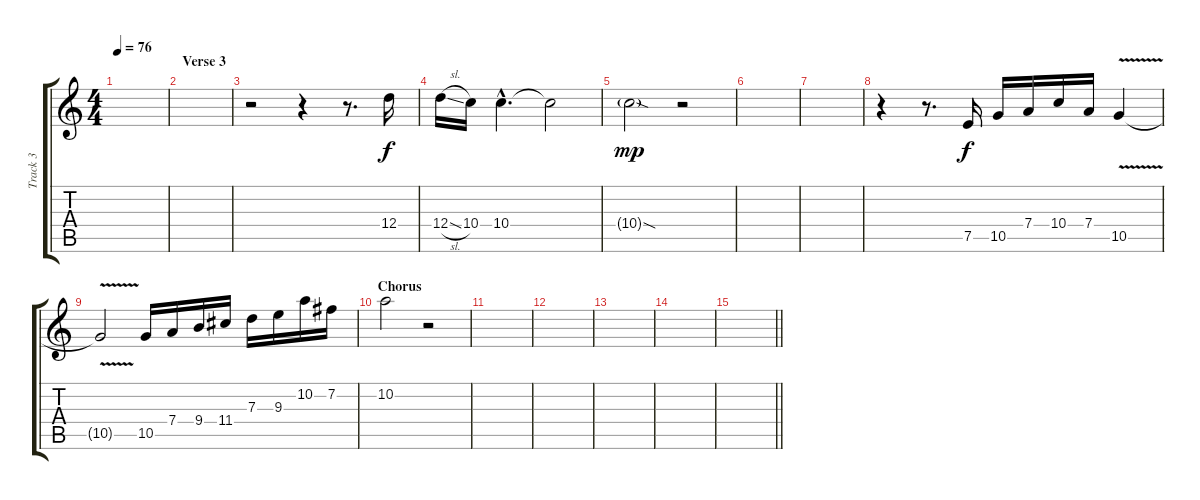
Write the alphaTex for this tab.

\track ("Track 3" "Track 3") {instrument distortionguitar}
\staff {score tabs}
\tuning (E4 B3 G3 D3 A2 E2) {hide}
\ts (4 4)
\tempo 76
\clef g2
\ks c
|
\section ("" "Verse 3")
|
r.2 r.4 r.8{d} 12.4.16{dy f} |
12.4{sl}.16 10.4.16 10.4{hac}.4{d} 10.4{t}.2 |
10.4{sod g}.2{dy mp} r.2 |
|
|
r.4 r.8{d} 7.5.16{dy f} 10.5.16 7.4.16 10.4.16 7.4.16 10.5{v}.4 |
10.5{t}.2 10.5.16 7.4.16 9.4.16 11.4.16 7.3.16 9.3.16 10.2.16 7.2.16 |
\section ("" "Chorus")
10.2.2 r.2 |
|
|
|
|
\barLineRight lightlight
